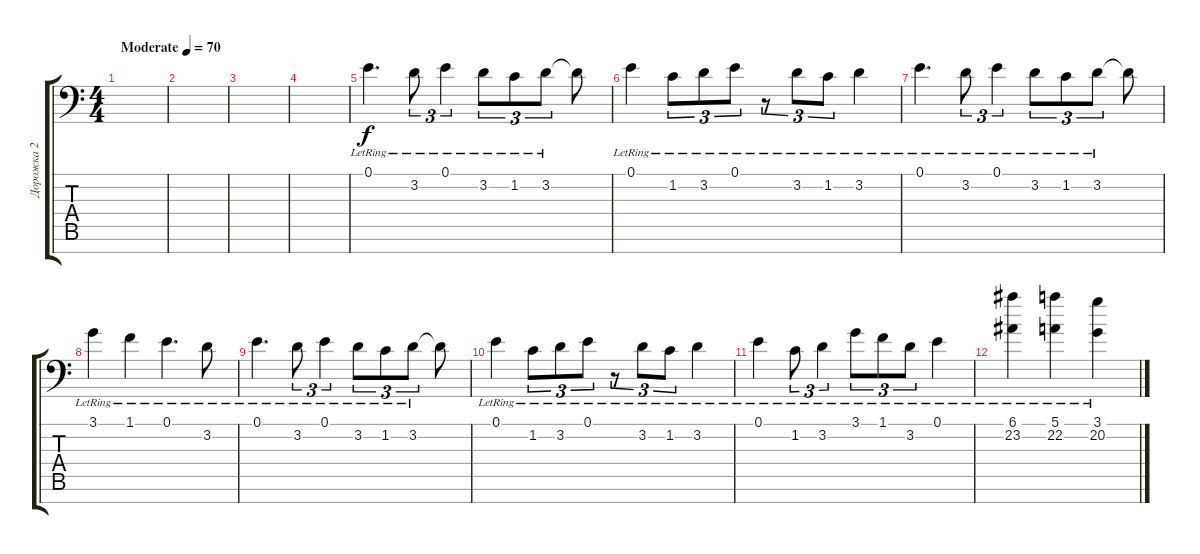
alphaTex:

\track ("Дорожка 2" "Дорожка 2") {instrument acousticgrandpiano}
\staff {score tabs}
\tuning (E4 B3 G3 D3 A2 E2 C-1) {hide}
\ts (4 4)
\tempo (70 "Moderate")
\clef f4
\ks c
|
|
|
|
0.1{lr}.4{d} 3.2{lr}.8{tu (3 2)} 0.1{lr}.4{tu (3 2)} 3.2{lr}.8{tu (3 2)} 1.2{lr}.8{tu (3 2)} 3.2{lr}.8{tu (3 2)} 3.2{t}.8 |
0.1{lr}.4 1.2{lr}.8{tu (3 2)} 3.2{lr}.8{tu (3 2)} 0.1{lr}.8{tu (3 2)} r.8{tu (3 2)} 3.2{lr}.8{tu (3 2)} 1.2{lr}.8{tu (3 2)} 3.2{lr}.4 |
0.1{lr}.4{d} 3.2{lr}.8{tu (3 2)} 0.1{lr}.4{tu (3 2)} 3.2{lr}.8{tu (3 2)} 1.2{lr}.8{tu (3 2)} 3.2{lr}.8{tu (3 2)} 3.2{t}.8 |
3.1{lr}.4 1.1{lr}.4 0.1{lr}.4{d} 3.2{lr}.8 |
0.1{lr}.4{d} 3.2{lr}.8{tu (3 2)} 0.1{lr}.4{tu (3 2)} 3.2{lr}.8{tu (3 2)} 1.2{lr}.8{tu (3 2)} 3.2{lr}.8{tu (3 2)} 3.2{t}.8 |
0.1{lr}.4 1.2{lr}.8{tu (3 2)} 3.2{lr}.8{tu (3 2)} 0.1{lr}.8{tu (3 2)} r.8{tu (3 2)} 3.2{lr}.8{tu (3 2)} 1.2{lr}.8{tu (3 2)} 3.2{lr}.4 |
0.1{lr}.4 1.2{lr}.8{tu (3 2)} 3.2{lr}.4{tu (3 2)} 3.1{lr}.8{tu (3 2)} 1.1{lr}.8{tu (3 2)} 3.2{lr}.8{tu (3 2)} 0.1{lr}.4 |
(6.1{lr} 23.2{lr}).4 (5.1{lr} 22.2{lr}).4 (3.1{lr} 20.2{lr}).4
